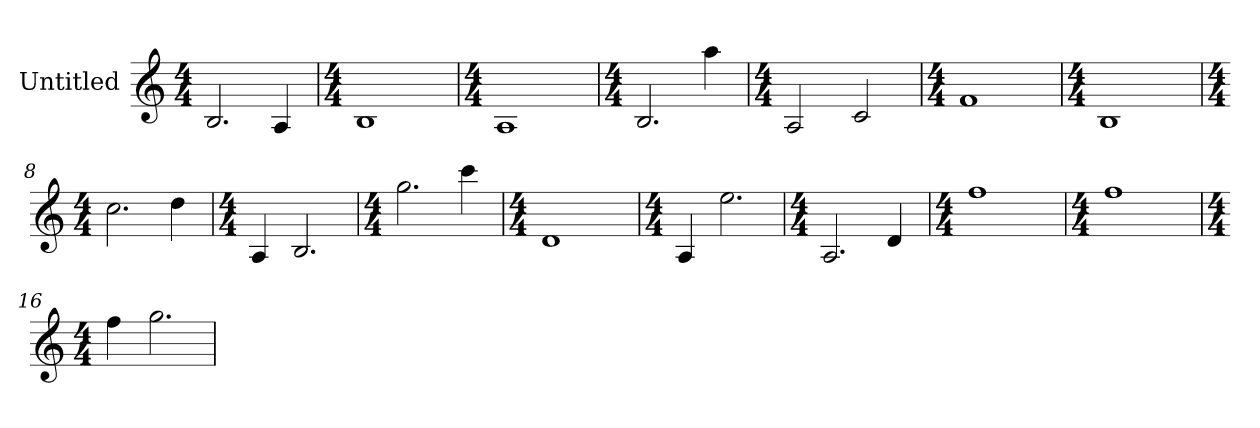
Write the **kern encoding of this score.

**kern
*part1
*staff1
*I"Untitled
*k[]
*C:
*M4/4
=1
!LO:N:vis=2.
2B
4A
=2
*k[]
*C:
*M4/4
1B
=3
*k[]
*C:
*M4/4
1A
=4
*k[]
*C:
*M4/4
!LO:N:vis=2.
2B
4aa
=5
*k[]
*C:
*M4/4
2A
2c
=6
*k[]
*C:
*M4/4
1f
=7
*k[]
*C:
*M4/4
1B
=8
*k[]
*C:
*M4/4
!LO:N:vis=2.
2cc
4dd
=9
*k[]
*C:
*M4/4
4A
!LO:N:vis=2.
2B
=10
*k[]
*C:
*M4/4
!LO:N:vis=2.
2gg
4ccc
=11
*k[]
*C:
*M4/4
1d
=12
*k[]
*C:
*M4/4
4A
!LO:N:vis=2.
2ee
=13
*k[]
*C:
*M4/4
!LO:N:vis=2.
2A
4d
=14
*k[]
*C:
*M4/4
1ff
=15
*k[]
*C:
*M4/4
1ff
=16
*k[]
*C:
*M4/4
4ff
!LO:N:vis=2.
2gg
=
*-
